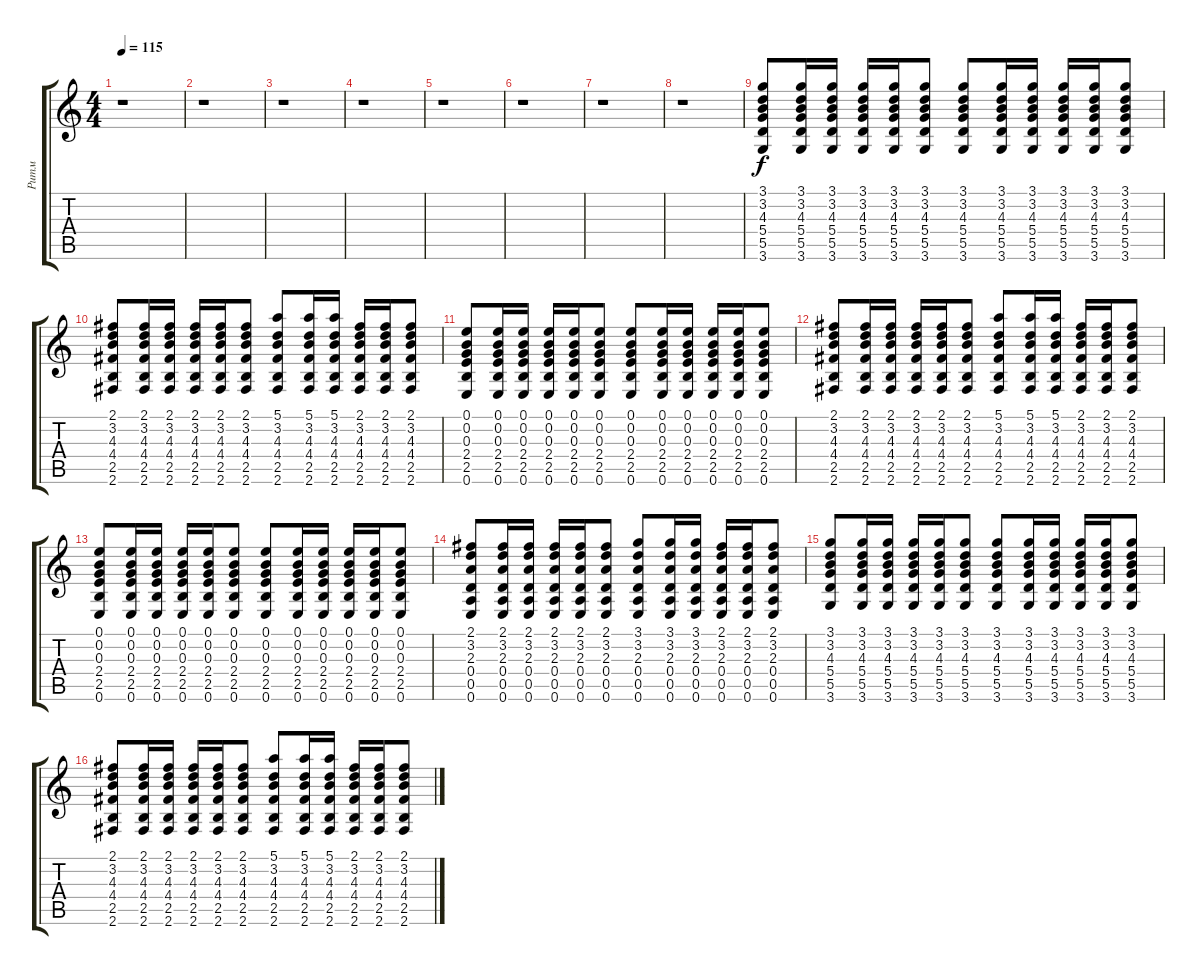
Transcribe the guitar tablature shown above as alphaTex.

\track ("Ритм" "Ритм") {instrument acousticguitarsteel}
\staff {score tabs}
\tuning (E4 B3 G3 D3 A2 E2) {hide}
\ts (4 4)
\tempo 115
\clef g2
\ks c
r.1{dy f instrument acousticguitarsteel} |
r.1 |
r.1 |
r.1 |
r.1 |
r.1 |
r.1 |
r.1 |
(3.1 3.2 4.3 5.4 5.5 3.6).8 (3.1 3.2 4.3 5.4 5.5 3.6).16 (3.1 3.2 4.3 5.4 5.5 3.6).16 (3.1 3.2 4.3 5.4 5.5 3.6).16 (3.1 3.2 4.3 5.4 5.5 3.6).16 (3.1 3.2 4.3 5.4 5.5 3.6).8 (3.1 3.2 4.3 5.4 5.5 3.6).8 (3.1 3.2 4.3 5.4 5.5 3.6).16 (3.1 3.2 4.3 5.4 5.5 3.6).16 (3.1 3.2 4.3 5.4 5.5 3.6).16 (3.1 3.2 4.3 5.4 5.5 3.6).16 (3.1 3.2 4.3 5.4 5.5 3.6).8 |
(2.1 3.2 4.3 4.4 2.5 2.6).8 (2.1 3.2 4.3 4.4 2.5 2.6).16 (2.1 3.2 4.3 4.4 2.5 2.6).16 (2.1 3.2 4.3 4.4 2.5 2.6).16 (2.1 3.2 4.3 4.4 2.5 2.6).16 (2.1 3.2 4.3 4.4 2.5 2.6).8 (5.1 3.2 4.3 4.4 2.5 2.6).8 (5.1 3.2 4.3 4.4 2.5 2.6).16 (5.1 3.2 4.3 4.4 2.5 2.6).16 (2.1 3.2 4.3 4.4 2.5 2.6).16 (2.1 3.2 4.3 4.4 2.5 2.6).16 (2.1 3.2 4.3 4.4 2.5 2.6).8 |
(0.1 0.2 0.3 2.4 2.5 0.6).8 (0.1 0.2 0.3 2.4 2.5 0.6).16 (0.1 0.2 0.3 2.4 2.5 0.6).16 (0.1 0.2 0.3 2.4 2.5 0.6).16 (0.1 0.2 0.3 2.4 2.5 0.6).16 (0.1 0.2 0.3 2.4 2.5 0.6).8 (0.1 0.2 0.3 2.4 2.5 0.6).8 (0.1 0.2 0.3 2.4 2.5 0.6).16 (0.1 0.2 0.3 2.4 2.5 0.6).16 (0.1 0.2 0.3 2.4 2.5 0.6).16 (0.1 0.2 0.3 2.4 2.5 0.6).16 (0.1 0.2 0.3 2.4 2.5 0.6).8 |
(2.1 3.2 4.3 4.4 2.5 2.6).8 (2.1 3.2 4.3 4.4 2.5 2.6).16 (2.1 3.2 4.3 4.4 2.5 2.6).16 (2.1 3.2 4.3 4.4 2.5 2.6).16 (2.1 3.2 4.3 4.4 2.5 2.6).16 (2.1 3.2 4.3 4.4 2.5 2.6).8 (5.1 3.2 4.3 4.4 2.5 2.6).8 (5.1 3.2 4.3 4.4 2.5 2.6).16 (5.1 3.2 4.3 4.4 2.5 2.6).16 (2.1 3.2 4.3 4.4 2.5 2.6).16 (2.1 3.2 4.3 4.4 2.5 2.6).16 (2.1 3.2 4.3 4.4 2.5 2.6).8 |
(0.1 0.2 0.3 2.4 2.5 0.6).8 (0.1 0.2 0.3 2.4 2.5 0.6).16 (0.1 0.2 0.3 2.4 2.5 0.6).16 (0.1 0.2 0.3 2.4 2.5 0.6).16 (0.1 0.2 0.3 2.4 2.5 0.6).16 (0.1 0.2 0.3 2.4 2.5 0.6).8 (0.1 0.2 0.3 2.4 2.5 0.6).8 (0.1 0.2 0.3 2.4 2.5 0.6).16 (0.1 0.2 0.3 2.4 2.5 0.6).16 (0.1 0.2 0.3 2.4 2.5 0.6).16 (0.1 0.2 0.3 2.4 2.5 0.6).16 (0.1 0.2 0.3 2.4 2.5 0.6).8 |
(2.1 3.2 2.3 0.4 0.5 0.6).8 (2.1 3.2 2.3 0.4 0.5 0.6).16 (2.1 3.2 2.3 0.4 0.5 0.6).16 (2.1 3.2 2.3 0.4 0.5 0.6).16 (2.1 3.2 2.3 0.4 0.5 0.6).16 (2.1 3.2 2.3 0.4 0.5 0.6).8 (3.1 3.2 2.3 0.4 0.5 0.6).8 (3.1 3.2 2.3 0.4 0.5 0.6).16 (3.1 3.2 2.3 0.4 0.5 0.6).16 (2.1 3.2 2.3 0.4 0.5 0.6).16 (2.1 3.2 2.3 0.4 0.5 0.6).16 (2.1 3.2 2.3 0.4 0.5 0.6).8 |
(3.1 3.2 4.3 5.4 5.5 3.6).8 (3.1 3.2 4.3 5.4 5.5 3.6).16 (3.1 3.2 4.3 5.4 5.5 3.6).16 (3.1 3.2 4.3 5.4 5.5 3.6).16 (3.1 3.2 4.3 5.4 5.5 3.6).16 (3.1 3.2 4.3 5.4 5.5 3.6).8 (3.1 3.2 4.3 5.4 5.5 3.6).8 (3.1 3.2 4.3 5.4 5.5 3.6).16 (3.1 3.2 4.3 5.4 5.5 3.6).16 (3.1 3.2 4.3 5.4 5.5 3.6).16 (3.1 3.2 4.3 5.4 5.5 3.6).16 (3.1 3.2 4.3 5.4 5.5 3.6).8 |
(2.1 3.2 4.3 4.4 2.5 2.6).8 (2.1 3.2 4.3 4.4 2.5 2.6).16 (2.1 3.2 4.3 4.4 2.5 2.6).16 (2.1 3.2 4.3 4.4 2.5 2.6).16 (2.1 3.2 4.3 4.4 2.5 2.6).16 (2.1 3.2 4.3 4.4 2.5 2.6).8 (5.1 3.2 4.3 4.4 2.5 2.6).8 (5.1 3.2 4.3 4.4 2.5 2.6).16 (5.1 3.2 4.3 4.4 2.5 2.6).16 (2.1 3.2 4.3 4.4 2.5 2.6).16 (2.1 3.2 4.3 4.4 2.5 2.6).16 (2.1 3.2 4.3 4.4 2.5 2.6).8
